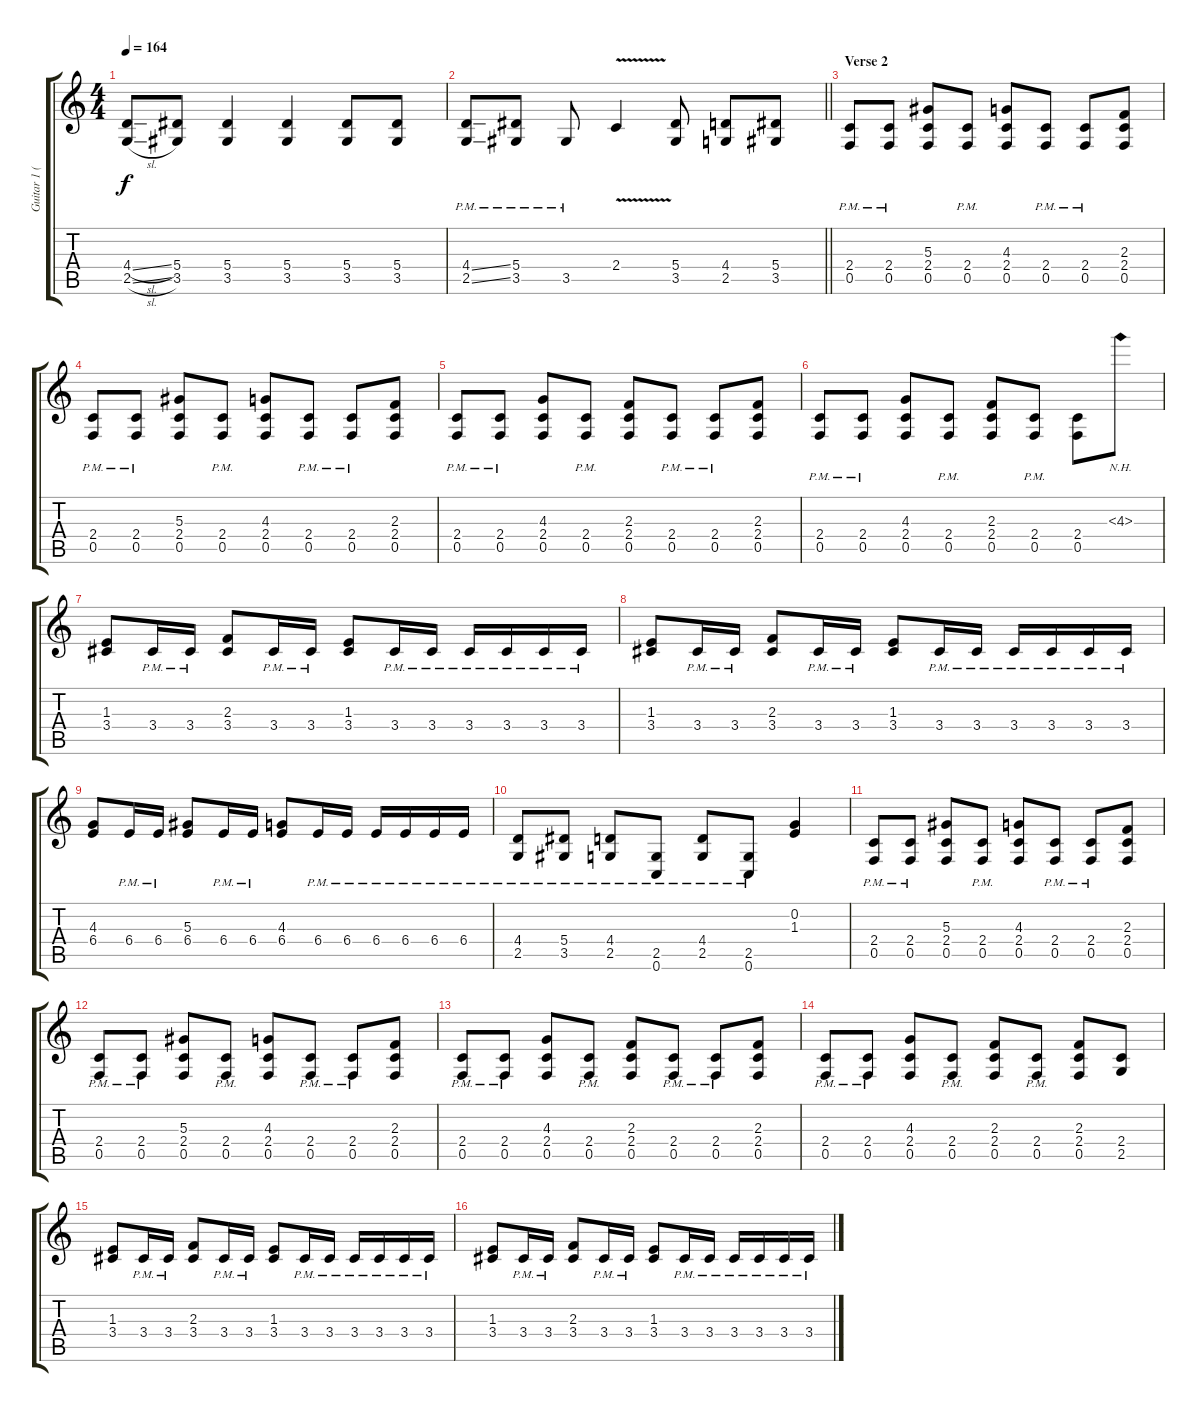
\track ("Guitar 1 (Distortion)" "Guitar 1 (") {instrument distortionguitar}
\staff {score tabs}
\tuning (C4 G3 Eb3 Bb2 F2 C2) {hide}
\ts (4 4)
\tempo 164
\clef g2
\ks c
(4.4{sl} 2.5{sl}).8{dy f} (5.4 3.5).8 (5.4 3.5).4 (5.4 3.5).4 (5.4 3.5).8 (5.4 3.5).8 |
\barLineRight lightlight
(4.4{ss pm} 2.5{ss pm}).8 (5.4{pm} 3.5{pm}).8 3.5{pm}.8 2.4{v}.4 (5.4 3.5).8 (4.4 2.5).8 (5.4 3.5).8 |
\section ("" "Verse 2")
(2.4{pm} 0.5{pm}).8 (2.4{pm} 0.5{pm}).8 (5.3 2.4 0.5).8 (2.4{pm} 0.5{pm}).8 (4.3 2.4 0.5).8 (2.4{pm} 0.5{pm}).8 (2.4{pm} 0.5{pm}).8 (2.3 2.4 0.5).8 |
(2.4{pm} 0.5{pm}).8 (2.4{pm} 0.5{pm}).8 (5.3 2.4 0.5).8 (2.4{pm} 0.5{pm}).8 (4.3 2.4 0.5).8 (2.4{pm} 0.5{pm}).8 (2.4{pm} 0.5{pm}).8 (2.3 2.4 0.5).8 |
(2.4{pm} 0.5{pm}).8 (2.4{pm} 0.5{pm}).8 (4.3 2.4 0.5).8 (2.4{pm} 0.5{pm}).8 (2.3 2.4 0.5).8 (2.4{pm} 0.5{pm}).8 (2.4{pm} 0.5{pm}).8 (2.3 2.4 0.5).8 |
(2.4{pm} 0.5{pm}).8 (2.4{pm} 0.5{pm}).8 (4.3 2.4 0.5).8 (2.4{pm} 0.5{pm}).8 (2.3 2.4 0.5).8 (2.4{pm} 0.5{pm}).8 (2.4 0.5).8 4.3{nh}.8 |
(1.3 3.4).8 3.4{pm}.16 3.4{pm}.16 (2.3 3.4).8 3.4{pm}.16 3.4{pm}.16 (1.3 3.4).8 3.4{pm}.16 3.4{pm}.16 3.4{pm}.16 3.4{pm}.16 3.4{pm}.16 3.4{pm}.16 |
(1.3 3.4).8 3.4{pm}.16 3.4{pm}.16 (2.3 3.4).8 3.4{pm}.16 3.4{pm}.16 (1.3 3.4).8 3.4{pm}.16 3.4{pm}.16 3.4{pm}.16 3.4{pm}.16 3.4{pm}.16 3.4{pm}.16 |
(4.3 6.4).8 6.4{pm}.16 6.4{pm}.16 (5.3 6.4).8 6.4{pm}.16 6.4{pm}.16 (4.3 6.4).8 6.4{pm}.16 6.4{pm}.16 6.4{pm}.16 6.4{pm}.16 6.4{pm}.16 6.4{pm}.16 |
(4.4{pm} 2.5{pm}).8 (5.4{pm} 3.5{pm}).8 (4.4{pm} 2.5{pm}).8 (2.5{pm} 0.6{pm}).8 (4.4{pm} 2.5{pm}).8 (2.5{pm} 0.6{pm}).8 (0.2 1.3).4 |
(2.4{pm} 0.5{pm}).8 (2.4{pm} 0.5{pm}).8 (5.3 2.4 0.5).8 (2.4{pm} 0.5{pm}).8 (4.3 2.4 0.5).8 (2.4{pm} 0.5{pm}).8 (2.4{pm} 0.5{pm}).8 (2.3 2.4 0.5).8 |
(2.4{pm} 0.5{pm}).8 (2.4{pm} 0.5{pm}).8 (5.3 2.4 0.5).8 (2.4{pm} 0.5{pm}).8 (4.3 2.4 0.5).8 (2.4{pm} 0.5{pm}).8 (2.4{pm} 0.5{pm}).8 (2.3 2.4 0.5).8 |
(2.4{pm} 0.5{pm}).8 (2.4{pm} 0.5{pm}).8 (4.3 2.4 0.5).8 (2.4{pm} 0.5{pm}).8 (2.3 2.4 0.5).8 (2.4{pm} 0.5{pm}).8 (2.4{pm} 0.5{pm}).8 (2.3 2.4 0.5).8 |
(2.4{pm} 0.5{pm}).8 (2.4{pm} 0.5{pm}).8 (4.3 2.4 0.5).8 (2.4{pm} 0.5{pm}).8 (2.3 2.4 0.5).8 (2.4{pm} 0.5{pm}).8 (2.3 2.4 0.5).8 (2.4 2.5).8 |
(1.3 3.4).8 3.4{pm}.16 3.4{pm}.16 (2.3 3.4).8 3.4{pm}.16 3.4{pm}.16 (1.3 3.4).8 3.4{pm}.16 3.4{pm}.16 3.4{pm}.16 3.4{pm}.16 3.4{pm}.16 3.4{pm}.16 |
(1.3 3.4).8 3.4{pm}.16 3.4{pm}.16 (2.3 3.4).8 3.4{pm}.16 3.4{pm}.16 (1.3 3.4).8 3.4{pm}.16 3.4{pm}.16 3.4{pm}.16 3.4{pm}.16 3.4{pm}.16 3.4{pm}.16
